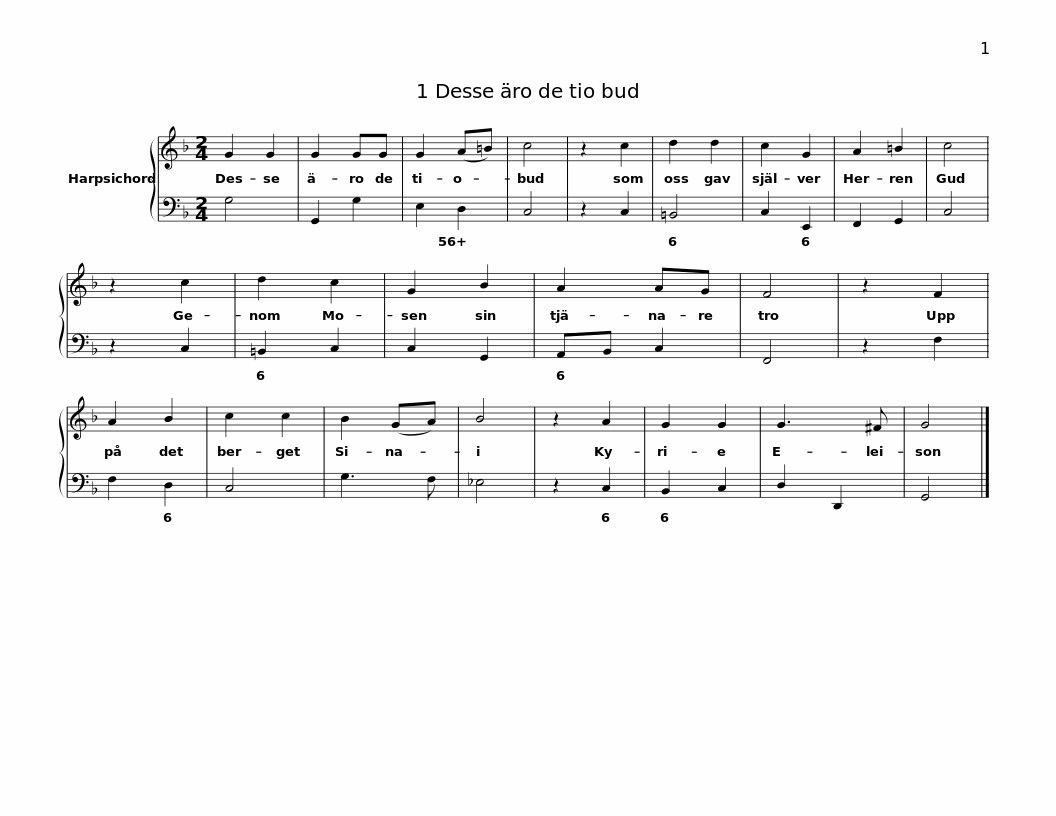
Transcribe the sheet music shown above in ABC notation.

X:1
%%score { 1 | 2 }
L:1/8
M:2/4
I:linebreak $
K:F
V:1 treble
V:2 bass
V:1
 G2 G2 | G2 GG | G2 (A=B) | c4 | z2 c2 | %5
 d2 d2 | c2 G2 | A2 =B2 | c4 | z2 c2 | %10
 d2 c2 |$ G2 B2 | A2 AG | F4 | z2 F2 | %15
 A2 B2 | c2 c2 | B2 (GA) | B4 | z2 A2 | %20
 G2 G2 | G3 ^F | G4 |] %23
V:2
 G,4 | G,,2 G,2 | E,2 D,2 | C,4 | z2 C,2 | %5
 =B,,4 | C,2 E,,2 | F,,2 G,,2 | C,4 | z2 C,2 | %10
 =B,,2 C,2 |$ C,2 G,,2 | A,,B,, C,2 | F,,4 | z2 F,2 | %15
 F,2 D,2 | C,4 | G,3 F, | _E,4 | z2 C,2 | %20
 B,,2 C,2 | D,2 D,,2 | G,,4 |] %23
